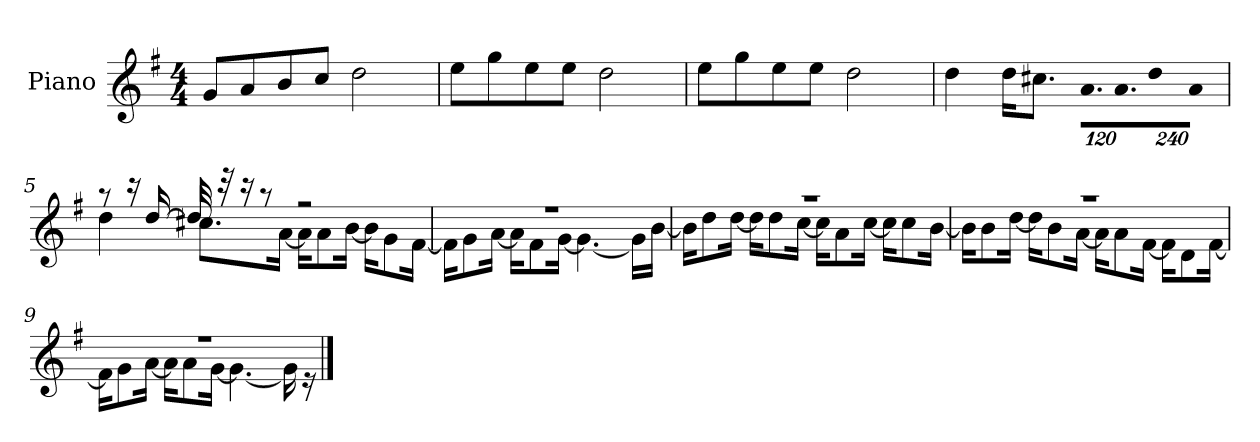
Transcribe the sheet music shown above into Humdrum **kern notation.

**kern
*part1
*staff1
*I"Piano
*I'P-no
*clefG2
*k[f#]
*M4/4
*MM90
=1
8g/L
8a/
8b/
8cc/J
2dd\
=2
8ee\L
8gg\
8ee\
8ee\J
2dd\
=3
8ee\L
8gg\
8ee\
8ee\J
2dd\
=4
4dd\
16dd\KL
8.cc#X\J
*Xbrackettup
!LO:N:vis=16.
960%103a\LL
!LO:N:vis=16.
960%103a\J
!LO:N:vis=8
960%137dd\
!LO:N:vis=8
960%137a\J
!!LO:LB:g=z
=5
*^
8r	4dd\
16r	.
[16dd/	.
32dd/]	8.cc#X\L
32r	.
16r	.
8r	.
.	[16a\Jk
2r	16a\KL]
.	8a\
.	[16b\Jk
.	16b\KL]
.	8g\
.	[16f#\Jk
=6	=6
1r	16f#\KL]
.	8g\
.	[16a\Jk
.	16a\KL]
.	8f#\
.	[16g\Jk
.	4.g\_
.	16g\LL]
.	[16b\JJ
=7	=7
1r	16b\KL]
.	8dd\
.	[16dd\Jk
.	16dd\KL]
.	8dd\
.	[16cc\Jk
.	16cc\KL]
.	8a\
.	[16cc\Jk
.	16cc\KL]
.	8cc\
.	[16b\Jk
!!LO:LB:g=z	!!
=8	=8
1r	16b\KL]
.	8b\
.	[16dd\Jk
.	16dd\KL]
.	8b\
.	[16a\Jk
.	16a\KL]
.	8a\
.	[16f#\Jk
.	16f#\KL]
.	8d\
.	[16f#\Jk
=9	=9
1r	16f#\KL]
.	8g\
.	[16a\Jk
.	16a\KL]
.	8a\
.	[16g\Jk
.	4.g\_
.	16g\]
.	16r
*v	*v
==
*-
